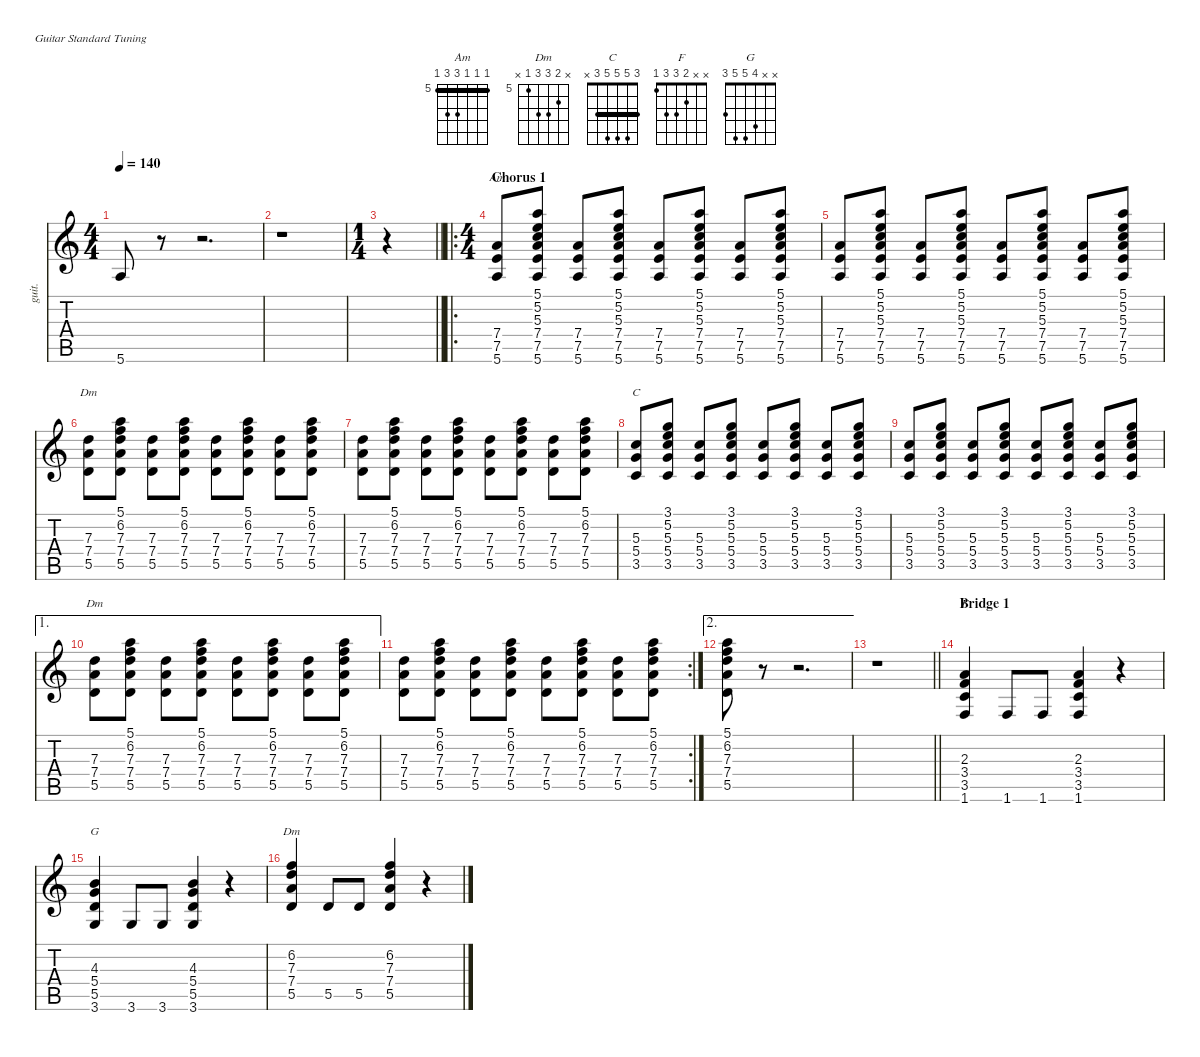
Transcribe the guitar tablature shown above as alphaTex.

\defaultSystemsLayout 4
\hideDynamics
\bracketExtendMode nobrackets
\otherSystemsTrackNameOrientation horizontal
\track ("Guitar1" "guit.") {instrument acousticguitarnylon}
\staff {score tabs}
\tuning (E4 B3 G3 D3 A2 E2)
\chord ("Am" 5 5 5 7 7 5) {firstfret 5 showfingering false barre (5 5 5)}
\chord ("Dm" 5 6 7 7 5 x) {firstfret 5 showfingering false barre 5}
\chord ("C" 3 5 5 5 3 x) {showfingering false barre 3}
\chord ("F" x x 2 3 3 1) {showfingering false}
\chord ("G" x x 4 5 5 3) {showfingering false}
\chord ("Dm" x 6 7 7 5 x) {firstfret 5 showfingering false}
\ts (4 4)
\tempo 140
\clef g2
\ks aminor
5.6.8{dy f} r.8 r.2{d} |
r.1 |
\ts (1 4)
\beaming (8 2)
\barLineRight lightlight
r.4 |
\ro
\ts (4 4)
\beaming (8 2 2 2 2)
\section ("" "Chorus 1")
(7.4 7.5 5.6).8{ch "Am"} (5.1 5.2 5.3 7.4 7.5 5.6).8 (7.4 7.5 5.6).8 (5.1 5.2 5.3 7.4 7.5 5.6).8 (7.4 7.5 5.6).8 (5.1 5.2 5.3 7.4 7.5 5.6).8 (7.4 7.5 5.6).8 (5.1 5.2 5.3 7.4 7.5 5.6).8 |
(7.4 7.5 5.6).8 (5.1 5.2 5.3 7.4 7.5 5.6).8 (7.4 7.5 5.6).8 (5.1 5.2 5.3 7.4 7.5 5.6).8 (7.4 7.5 5.6).8 (5.1 5.2 5.3 7.4 7.5 5.6).8 (7.4 7.5 5.6).8 (5.1 5.2 5.3 7.4 7.5 5.6).8 |
(7.3 7.4 5.5).8{ch "Dm"} (5.1 6.2 7.3 7.4 5.5).8 (7.3 7.4 5.5).8 (5.1 6.2 7.3 7.4 5.5).8 (7.3 7.4 5.5).8 (5.1 6.2 7.3 7.4 5.5).8 (7.3 7.4 5.5).8 (5.1 6.2 7.3 7.4 5.5).8 |
(7.3 7.4 5.5).8 (5.1 6.2 7.3 7.4 5.5).8 (7.3 7.4 5.5).8 (5.1 6.2 7.3 7.4 5.5).8 (7.3 7.4 5.5).8 (5.1 6.2 7.3 7.4 5.5).8 (7.3 7.4 5.5).8 (5.1 6.2 7.3 7.4 5.5).8 |
(5.3 5.4 3.5).8{ch "C"} (3.1 5.2 5.3 5.4 3.5).8 (5.3 5.4 3.5).8 (3.1 5.2 5.3 5.4 3.5).8 (5.3 5.4 3.5).8 (3.1 5.2 5.3 5.4 3.5).8 (5.3 5.4 3.5).8 (3.1 5.2 5.3 5.4 3.5).8 |
(5.3 5.4 3.5).8 (3.1 5.2 5.3 5.4 3.5).8 (5.3 5.4 3.5).8 (3.1 5.2 5.3 5.4 3.5).8 (5.3 5.4 3.5).8 (3.1 5.2 5.3 5.4 3.5).8 (5.3 5.4 3.5).8 (3.1 5.2 5.3 5.4 3.5).8 |
\ae 1
(7.3 7.4 5.5).8{ch "Dm"} (5.1 6.2 7.3 7.4 5.5).8 (7.3 7.4 5.5).8 (5.1 6.2 7.3 7.4 5.5).8 (7.3 7.4 5.5).8 (5.1 6.2 7.3 7.4 5.5).8 (7.3 7.4 5.5).8 (5.1 6.2 7.3 7.4 5.5).8 |
\rc 2
(7.3 7.4 5.5).8 (5.1 6.2 7.3 7.4 5.5).8 (7.3 7.4 5.5).8 (5.1 6.2 7.3 7.4 5.5).8 (7.3 7.4 5.5).8 (5.1 6.2 7.3 7.4 5.5).8 (7.3 7.4 5.5).8 (5.1 6.2 7.3 7.4 5.5).8 |
\ae 2
(5.1 6.2 7.3 7.4 5.5).8 r.8 r.2{d} |
\barLineRight lightlight
r.1 |
\section ("" "Bridge 1")
(2.3 3.4 3.5 1.6).4{ch "F"} 1.6.8 1.6.8 (2.3 3.4 3.5 1.6).4 r.4 |
(4.3 5.4 5.5 3.6).4{ch "G"} 3.6.8 3.6.8 (4.3 5.4 5.5 3.6).4 r.4 |
(6.2 7.3 7.4 5.5).4{ch "Dm"} 5.5.8 5.5.8 (6.2 7.3 7.4 5.5).4 r.4
